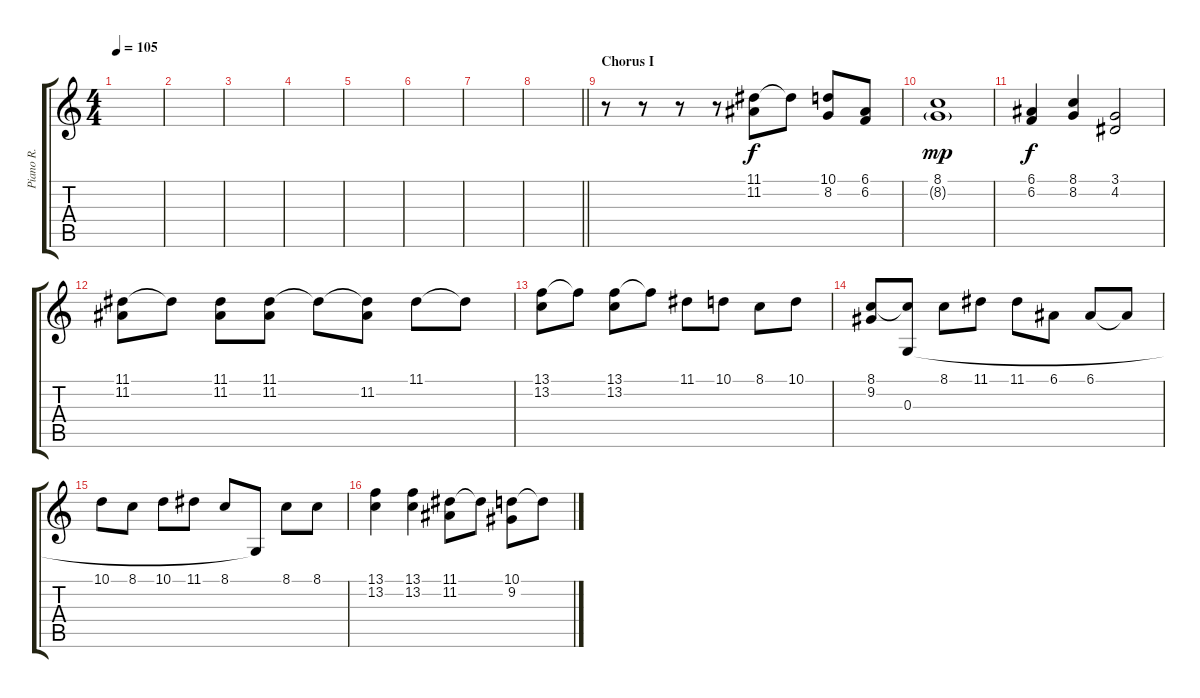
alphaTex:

\track ("Piano R." "Piano R.") {instrument acousticgrandpiano}
\staff {score tabs}
\tuning (E4 B3 G3 D3 A2 E2) {hide}
\ts (4 4)
\tempo 105
\clef g2
\ks c
|
|
|
|
|
|
|
\barLineRight lightlight
|
\section ("" "Chorus I")
r.8 r.8 r.8 r.8 (11.1 11.2).8 11.1{t}.8 (10.1 8.2).8 (6.1 6.2).8 |
(8.1 8.2{g}).1{dy mp} |
(6.1 6.2).4{dy f} (8.1 8.2).4 (3.1 4.2).2 |
(11.1 11.2).8 11.1{t}.8 (11.1 11.2).8 (11.1 11.2).8 11.1{t}.8 (11.1{t} 11.2).8 11.1.8 11.1{t}.8 |
(13.1 13.2).8 13.1{t}.8 (13.1 13.2).8 13.1{t}.8 11.1.8 10.1.8 8.1.8 10.1.8 |
(8.1 9.2).8 (8.1{t} 0.3).8 8.1.8 11.1.8 11.1.8 6.1.8 6.1.8 6.1{t}.8 |
10.1.8 8.1.8 10.1.8 11.1.8 8.1.8 0.3{t}.8 8.1.8 8.1.8 |
(13.1 13.2).4 (13.1 13.2).4 (11.1 11.2).8 11.1{t}.8 (10.1 9.2).8 10.1{t}.8
